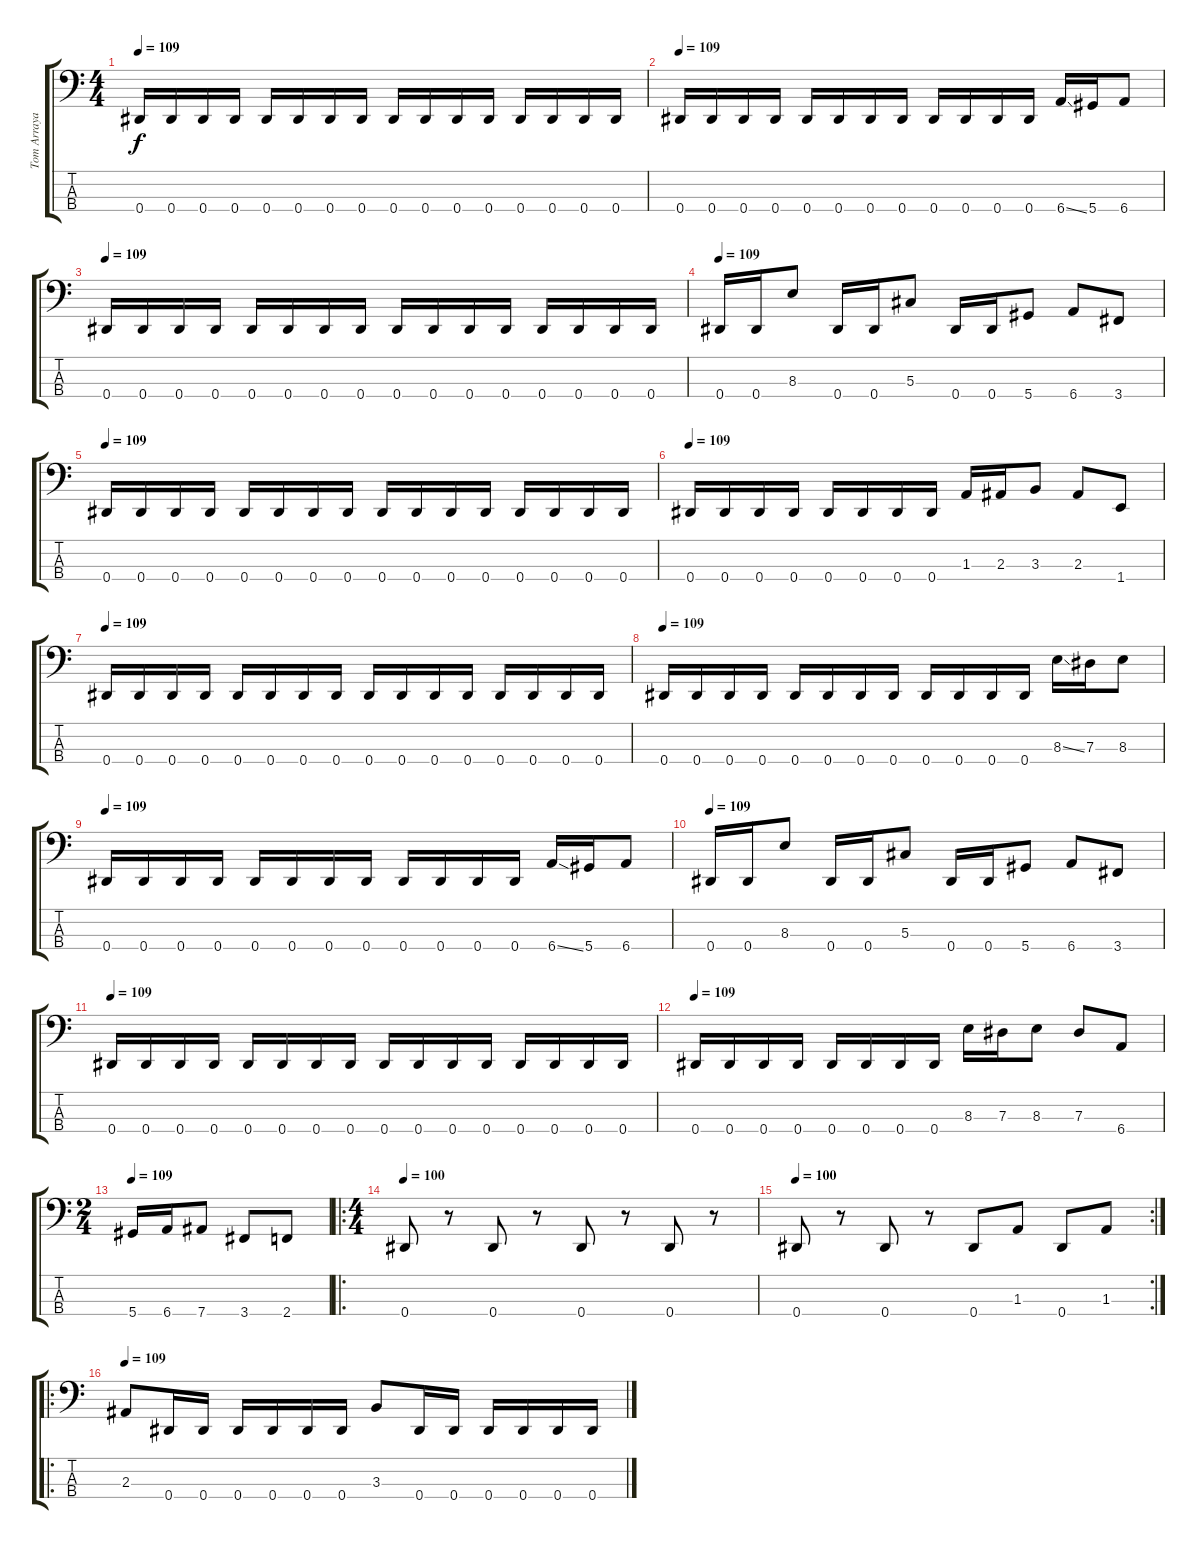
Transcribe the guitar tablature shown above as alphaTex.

\track ("Tom Arraya" "Tom Arraya") {instrument electricbasspick}
\staff {score tabs}
\tuning (Gb2 Db2 Ab1 Eb1) {hide}
\ts (4 4)
\tempo 109
\clef f4
\ks c
0.4.16{dy f} 0.4.16 0.4.16 0.4.16 0.4.16 0.4.16 0.4.16 0.4.16 0.4.16 0.4.16 0.4.16 0.4.16 0.4.16 0.4.16 0.4.16 0.4.16 |
\tempo 109
0.4.16 0.4.16 0.4.16 0.4.16 0.4.16 0.4.16 0.4.16 0.4.16 0.4.16 0.4.16 0.4.16 0.4.16 6.4{ss}.16 5.4.16 6.4.8 |
\tempo 109
0.4.16 0.4.16 0.4.16 0.4.16 0.4.16 0.4.16 0.4.16 0.4.16 0.4.16 0.4.16 0.4.16 0.4.16 0.4.16 0.4.16 0.4.16 0.4.16 |
\tempo 109
0.4.16 0.4.16 8.3.8 0.4.16 0.4.16 5.3.8 0.4.16 0.4.16 5.4.8 6.4.8 3.4.8 |
\tempo 109
0.4.16 0.4.16 0.4.16 0.4.16 0.4.16 0.4.16 0.4.16 0.4.16 0.4.16 0.4.16 0.4.16 0.4.16 0.4.16 0.4.16 0.4.16 0.4.16 |
\tempo 109
0.4.16 0.4.16 0.4.16 0.4.16 0.4.16 0.4.16 0.4.16 0.4.16 1.3.16 2.3.16 3.3.8 2.3.8 1.4.8 |
\tempo 109
0.4.16 0.4.16 0.4.16 0.4.16 0.4.16 0.4.16 0.4.16 0.4.16 0.4.16 0.4.16 0.4.16 0.4.16 0.4.16 0.4.16 0.4.16 0.4.16 |
\tempo 109
0.4.16 0.4.16 0.4.16 0.4.16 0.4.16 0.4.16 0.4.16 0.4.16 0.4.16 0.4.16 0.4.16 0.4.16 8.3{ss}.16 7.3.16 8.3.8 |
\tempo 109
0.4.16 0.4.16 0.4.16 0.4.16 0.4.16 0.4.16 0.4.16 0.4.16 0.4.16 0.4.16 0.4.16 0.4.16 6.4{ss}.16 5.4.16 6.4.8 |
\tempo 109
0.4.16 0.4.16 8.3.8 0.4.16 0.4.16 5.3.8 0.4.16 0.4.16 5.4.8 6.4.8 3.4.8 |
\tempo 109
0.4.16 0.4.16 0.4.16 0.4.16 0.4.16 0.4.16 0.4.16 0.4.16 0.4.16 0.4.16 0.4.16 0.4.16 0.4.16 0.4.16 0.4.16 0.4.16 |
\tempo 109
0.4.16 0.4.16 0.4.16 0.4.16 0.4.16 0.4.16 0.4.16 0.4.16 8.3.16 7.3.16 8.3.8 7.3.8 6.4.8 |
\ts (2 4)
\tempo 109
5.4.16 6.4.16 7.4.8 3.4.8 2.4.8 |
\ro
\ts (4 4)
\tempo 100
0.4.8 r.8 0.4.8 r.8 0.4.8 r.8 0.4.8 r.8 |
\rc 2
\tempo 100
0.4.8 r.8 0.4.8 r.8 0.4.8 1.3.8 0.4.8 1.3.8 |
\ro
\tempo 109
2.3.8 0.4.16 0.4.16 0.4.16 0.4.16 0.4.16 0.4.16 3.3.8 0.4.16 0.4.16 0.4.16 0.4.16 0.4.16 0.4.16
